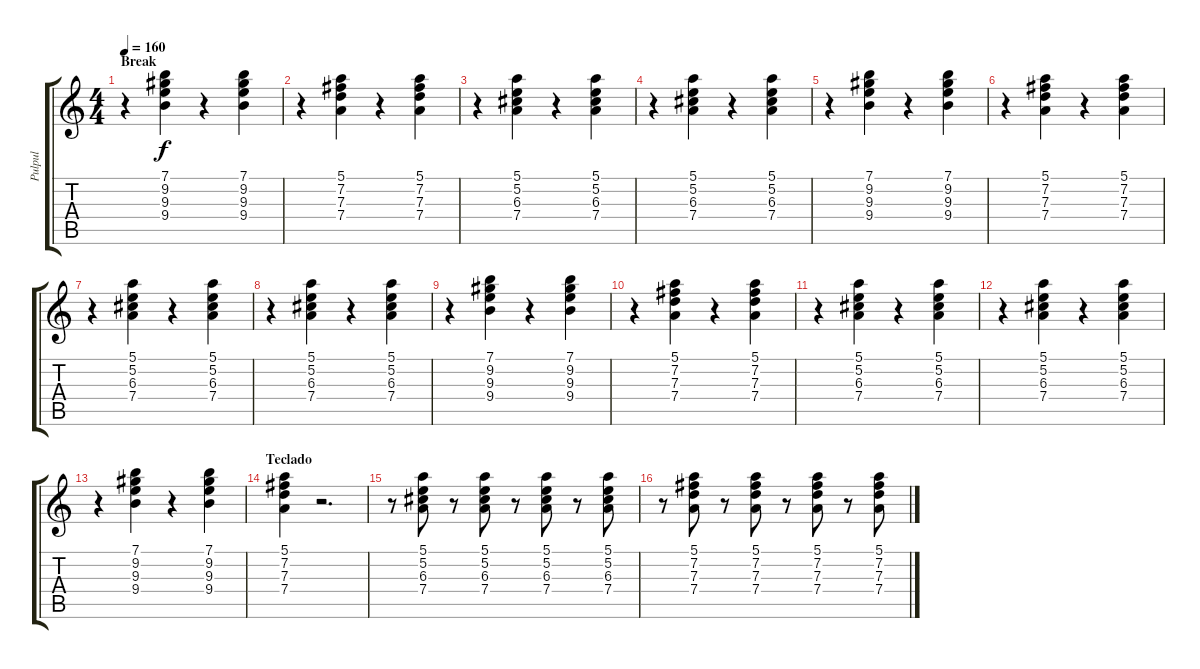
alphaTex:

\track ("Pulpul" "Pulpul") {instrument electricguitarmuted}
\staff {score tabs}
\tuning (E4 B3 G3 D3 A2 E2) {hide}
\ts (4 4)
\section ("" "Break")
\tempo 160
\clef g2
\ks c
r.4{dy f} (7.1 9.2 9.3 9.4).4 r.4 (7.1 9.2 9.3 9.4).4 |
r.4 (5.1 7.2 7.3 7.4).4 r.4 (5.1 7.2 7.3 7.4).4 |
r.4 (5.1 5.2 6.3 7.4).4 r.4 (5.1 5.2 6.3 7.4).4 |
r.4 (5.1 5.2 6.3 7.4).4 r.4 (5.1 5.2 6.3 7.4).4 |
r.4 (7.1 9.2 9.3 9.4).4 r.4 (7.1 9.2 9.3 9.4).4 |
r.4 (5.1 7.2 7.3 7.4).4 r.4 (5.1 7.2 7.3 7.4).4 |
r.4 (5.1 5.2 6.3 7.4).4 r.4 (5.1 5.2 6.3 7.4).4 |
r.4 (5.1 5.2 6.3 7.4).4 r.4 (5.1 5.2 6.3 7.4).4 |
r.4 (7.1 9.2 9.3 9.4).4 r.4 (7.1 9.2 9.3 9.4).4 |
r.4 (5.1 7.2 7.3 7.4).4 r.4 (5.1 7.2 7.3 7.4).4 |
r.4 (5.1 5.2 6.3 7.4).4 r.4 (5.1 5.2 6.3 7.4).4 |
r.4 (5.1 5.2 6.3 7.4).4 r.4 (5.1 5.2 6.3 7.4).4 |
r.4 (7.1 9.2 9.3 9.4).4 r.4 (7.1 9.2 9.3 9.4).4 |
\section ("" "Teclado")
(5.1 7.2 7.3 7.4).4 r.2{d} |
r.8 (5.1 5.2 6.3 7.4).8 r.8 (5.1 5.2 6.3 7.4).8 r.8 (5.1 5.2 6.3 7.4).8 r.8 (5.1 5.2 6.3 7.4).8 |
r.8 (5.1 7.2 7.3 7.4).8 r.8 (5.1 7.2 7.3 7.4).8 r.8 (5.1 7.2 7.3 7.4).8 r.8 (5.1 7.2 7.3 7.4).8
